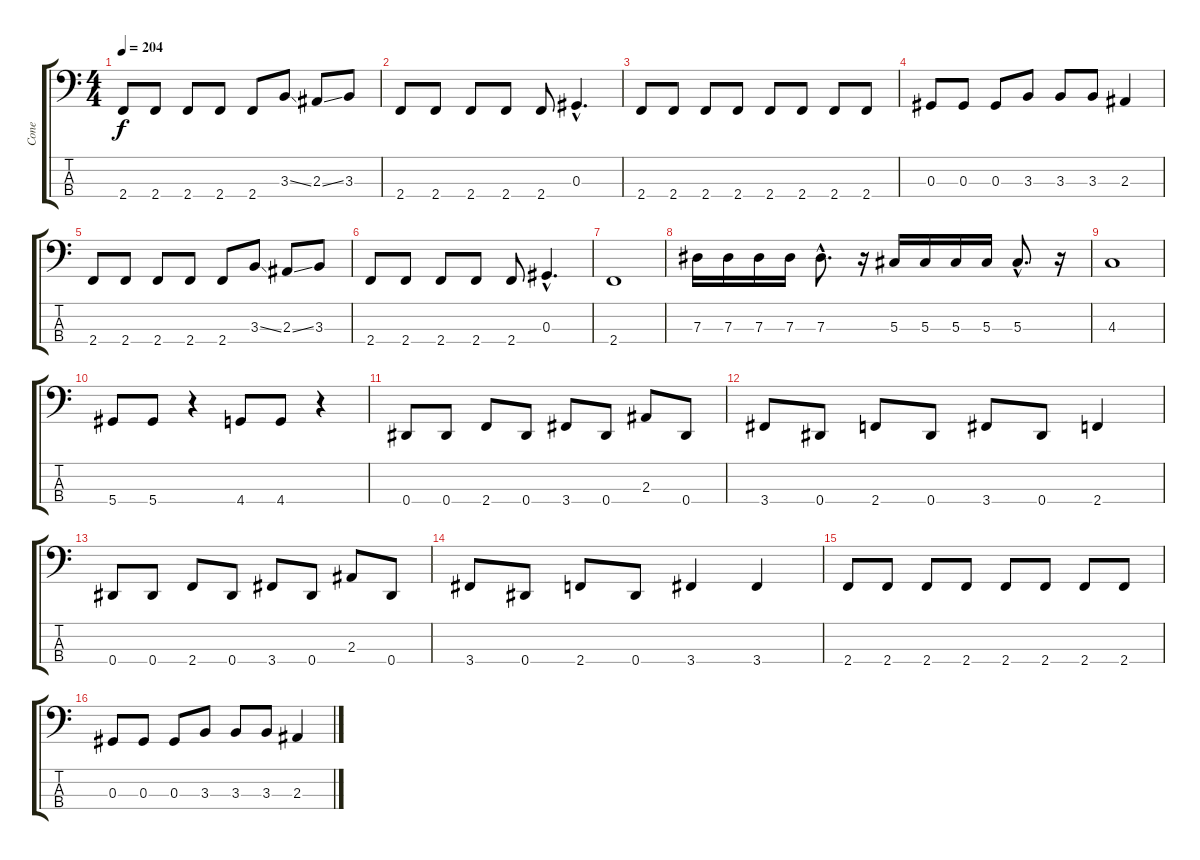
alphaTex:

\track ("Cone" "Cone") {instrument electricbasspick}
\staff {score tabs}
\tuning (Gb2 Db2 Ab1 Eb1) {hide}
\ts (4 4)
\tempo 204
\clef f4
\ks c
2.4.8{dy f} 2.4.8 2.4.8 2.4.8 2.4.8 3.3{ss}.8 2.3{ss}.8 3.3.8 |
2.4.8 2.4.8 2.4.8 2.4.8 2.4.8 0.3{hac}.4{d} |
2.4.8 2.4.8 2.4.8 2.4.8 2.4.8 2.4.8 2.4.8 2.4.8 |
0.3.8 0.3.8 0.3.8 3.3.8 3.3.8 3.3.8 2.3.4 |
2.4.8 2.4.8 2.4.8 2.4.8 2.4.8 3.3{ss}.8 2.3{ss}.8 3.3.8 |
2.4.8 2.4.8 2.4.8 2.4.8 2.4.8 0.3{hac}.4{d} |
2.4.1 |
7.3.16 7.3.16 7.3.16 7.3.16 7.3{hac}.8{d} r.16 5.3.16 5.3.16 5.3.16 5.3.16 5.3{hac}.8{d} r.16 |
4.3.1 |
5.4.8 5.4.8 r.4 4.4.8 4.4.8 r.4 |
0.4.8 0.4.8 2.4.8 0.4.8 3.4.8 0.4.8 2.3.8 0.4.8 |
3.4.8 0.4.8 2.4.8 0.4.8 3.4.8 0.4.8 2.4.4 |
0.4.8 0.4.8 2.4.8 0.4.8 3.4.8 0.4.8 2.3.8 0.4.8 |
3.4.8 0.4.8 2.4.8 0.4.8 3.4.4 3.4.4 |
2.4.8 2.4.8 2.4.8 2.4.8 2.4.8 2.4.8 2.4.8 2.4.8 |
0.3.8 0.3.8 0.3.8 3.3.8 3.3.8 3.3.8 2.3.4
